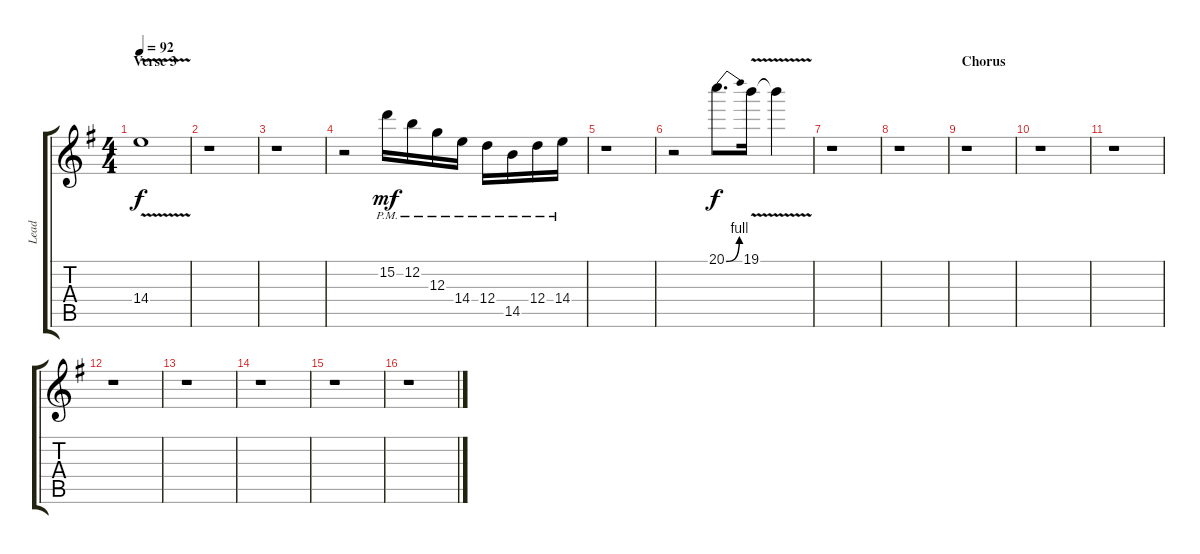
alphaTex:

\track ("Lead" "Lead") {instrument overdrivenguitar}
\staff {score tabs}
\tuning (E4 B3 G3 D3 A2 E2) {hide}
\ts (4 4)
\section ("" "Verse 3")
\tempo 92
\clef g2
\ks eminor
14.4{v}.1{dy f} |
r.1 |
r.1 |
r.2 15.2{pm}.16{dy mf} 12.2{pm}.16 12.3{pm}.16 14.4{pm}.16 12.4{pm}.16 14.5{pm}.16 12.4{pm}.16 14.4{pm}.16 |
r.1 |
r.2 20.1{be (bend 0 0 60 4)}.8{d dy f} 19.1{v}.16 19.1{t}.4 |
r.1 |
r.1 |
\section ("" "Chorus")
r.1 |
r.1 |
r.1 |
r.1 |
r.1 |
r.1 |
r.1 |
r.1
